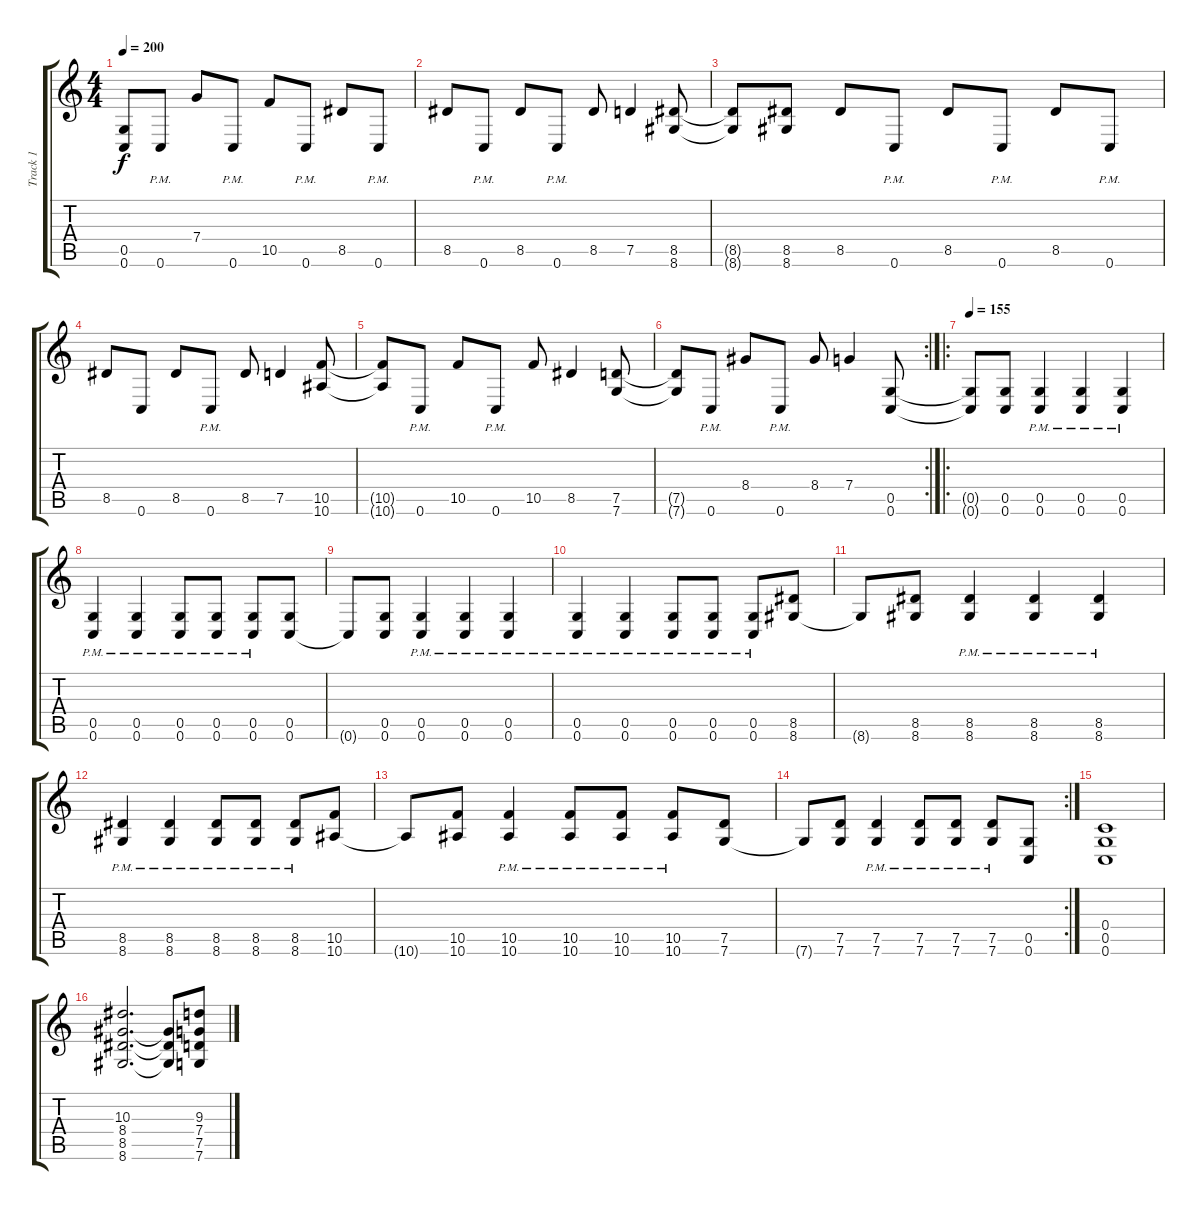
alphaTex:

\track ("Track 1" "Track 1") {instrument distortionguitar}
\staff {score tabs}
\tuning (D4 A3 F3 C3 G2 C2) {hide}
\ts (4 4)
\tempo 200
\clef g2
\ks c
(0.5{t} 0.6{t}).8{dy f} 0.6{pm}.8 7.4.8 0.6{pm}.8 10.5.8 0.6{pm}.8 8.5.8 0.6{pm}.8 |
8.5.8 0.6{pm}.8 8.5.8 0.6{pm}.8 8.5.8 7.5.4 (8.5 8.6).8 |
(8.5{t} 8.6{t}).8 (8.5 8.6).8 8.5.8 0.6{pm}.8 8.5.8 0.6{pm}.8 8.5.8 0.6{pm}.8 |
8.5.8 0.6.8 8.5.8 0.6{pm}.8 8.5.8 7.5.4 (10.5 10.6).8 |
(10.5{t} 10.6{t}).8 0.6{pm}.8 10.5.8 0.6{pm}.8 10.5.8 8.5.4 (7.5 7.6).8 |
\rc 2
(7.5{t} 7.6{t}).8 0.6{pm}.8 8.4.8 0.6{pm}.8 8.4.8 7.4.4 (0.5 0.6).8 |
\ro
\tempo 155
(0.5{t} 0.6{t}).8 (0.5 0.6).8 (0.5{pm} 0.6{pm}).4 (0.5{pm} 0.6{pm}).4 (0.5{pm} 0.6{pm}).4 |
(0.5{pm} 0.6{pm}).4 (0.5{pm} 0.6{pm}).4 (0.5{pm} 0.6{pm}).8 (0.5{pm} 0.6{pm}).8 (0.5{pm} 0.6{pm}).8 (0.5 0.6).8 |
0.6{t}.8 (0.5 0.6).8 (0.5{pm} 0.6{pm}).4 (0.5{pm} 0.6{pm}).4 (0.5{pm} 0.6{pm}).4 |
(0.5{pm} 0.6{pm}).4 (0.5{pm} 0.6{pm}).4 (0.5{pm} 0.6{pm}).8 (0.5{pm} 0.6{pm}).8 (0.5{pm} 0.6{pm}).8 (8.5 8.6).8 |
8.6{t}.8 (8.5 8.6).8 (8.5{pm} 8.6{pm}).4 (8.5{pm} 8.6{pm}).4 (8.5{pm} 8.6{pm}).4 |
(8.5{pm} 8.6{pm}).4 (8.5{pm} 8.6{pm}).4 (8.5{pm} 8.6{pm}).8 (8.5{pm} 8.6{pm}).8 (8.5{pm} 8.6{pm}).8 (10.5 10.6).8 |
10.6{t}.8 (10.5 10.6).8 (10.5{pm} 10.6{pm}).4 (10.5{pm} 10.6{pm}).8 (10.5{pm} 10.6{pm}).8 (10.5{pm} 10.6{pm}).8 (7.5 7.6).8 |
\rc 2
7.6{t}.8 (7.5 7.6).8 (7.5{pm} 7.6{pm}).4 (7.5{pm} 7.6{pm}).8 (7.5{pm} 7.6{pm}).8 (7.5{pm} 7.6{pm}).8 (0.5 0.6).8 |
(0.4 0.5 0.6).1 |
(10.3 8.4 8.5 8.6).2{d} (8.4{t} 8.5{t} 8.6{t}).8 (9.3 7.4 7.5 7.6).8
